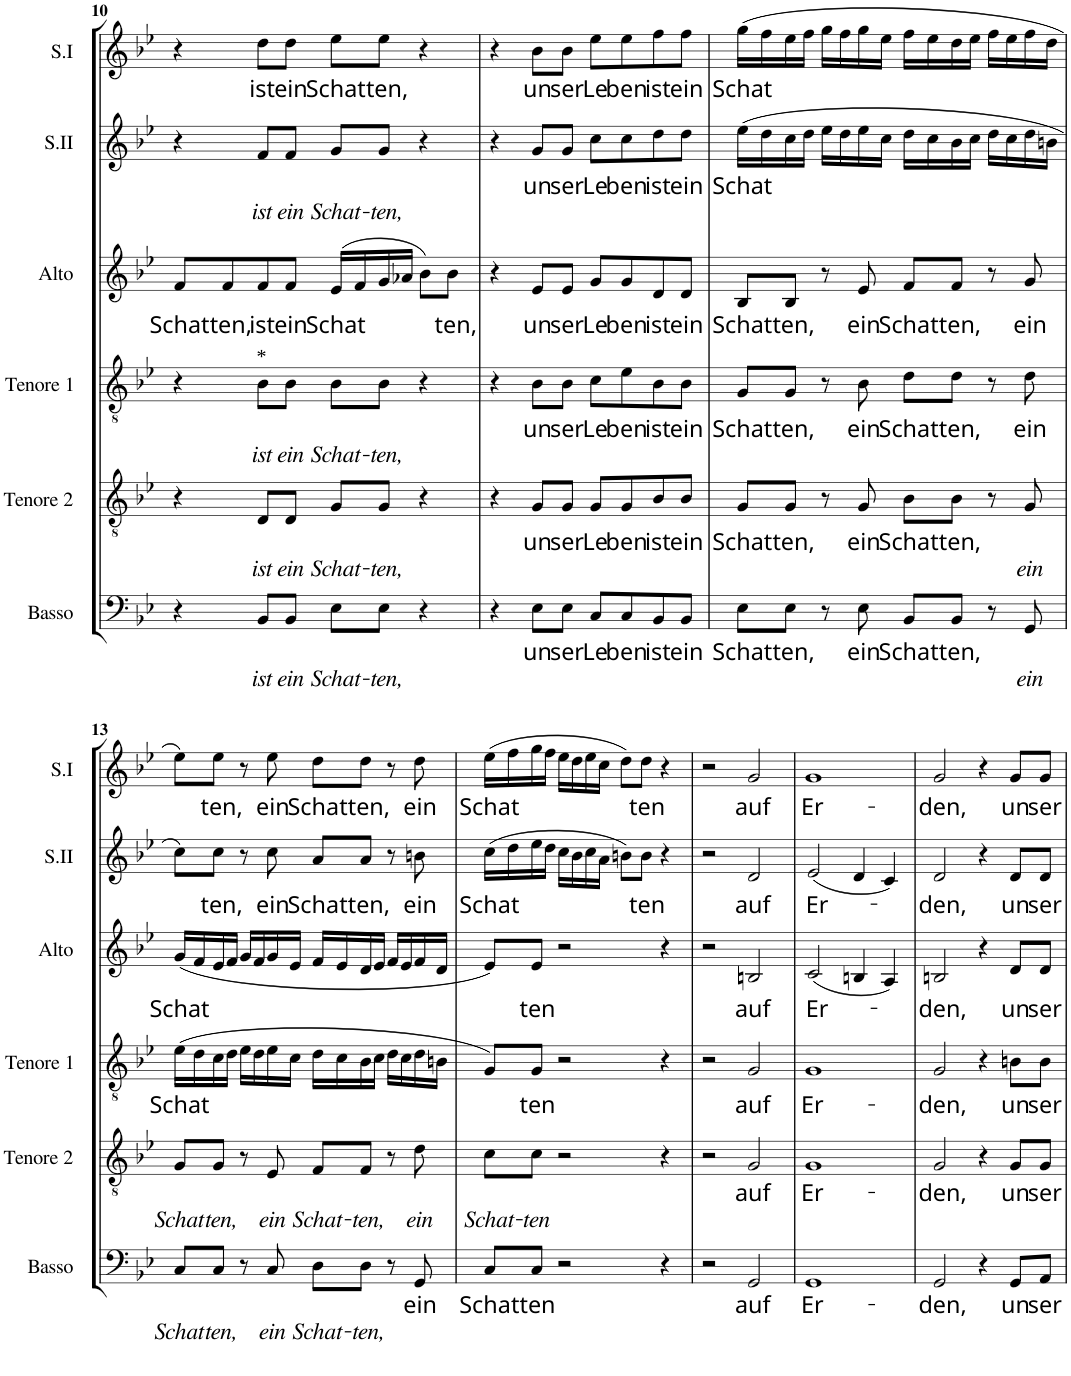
**kern	**text	**text	**kern	**text	**text	**kern	**text	**text	**kern	**text	**kern	**text	**text	**kern	**text
*part6	*part6	*part6	*part5	*part5	*part5	*part4	*part4	*part4	*part3	*part3	*part2	*part2	*part2	*part1	*part1
*staff6	*staff6	*staff6	*staff5	*staff5	*staff5	*staff4	*staff4	*staff4	*staff3	*staff3	*staff2	*staff2	*staff2	*staff1	*staff1
*I"Basso	*	*	*I"Tenore 2	*	*	*I"Tenore 1	*	*	*I"Alto	*	*I"Soprane II	*	*	*I"Soprane I	*
*I'Basso	*	*	*I'Tenore 2	*	*	*I'Tenore 1	*	*	*I'Alto	*	*I'S.II	*	*	*I'S.I	*
!!LO:PB:g=z
*clefF4	*	*	*clefGv2	*	*	*clefGv2	*	*	*clefG2	*	*clefG2	*	*	*clefG2	*
*k[b-e-]	*	*	*k[b-e-]	*	*	*k[b-e-]	*	*	*k[b-e-]	*	*k[b-e-]	*	*	*k[b-e-]	*
*B-:	*	*	*B-:	*	*	*B-:	*	*	*B-:	*	*B-:	*	*	*B-:	*
*M4/4	*	*	*M4/4	*	*	*M4/4	*	*	*M4/4	*	*M4/4	*	*	*M4/4	*
*met(c)	*	*	*met(c)	*	*	*met(c)	*	*	*met(c)	*	*met(c)	*	*	*met(c)	*
=10	=10	=10	=10	=10	=10	=10	=10	=10	=10	=10	=10	=10	=10	=10	=10
!	!	!	!	!	!	!	!	!	!	!LO:LY:b	!	!	!	!	!
4r	.	.	4r	.	.	4r	.	.	8f/L	Schat-	4r	.	.	4r	.
!	!	!	!	!	!	!	!	!	!	!LO:LY:b	!	!	!	!	!
.	.	.	.	.	.	.	.	.	8f/	-ten,	.	.	.	.	.
!	!	!	!	!	!	!	!	!	!LO:TX:b:t=*	!	!	!	!	!	!
!	!	!LO:LY:b	!	!	!LO:LY:b	!	!	!LO:LY:b	!	!LO:LY:b	!	!	!LO:LY:b	!	!LO:LY:b
8BB-/L	.	ist	8D/L	.	ist	8B-\L	.	ist	8f/	ist	8f/L	.	ist	8dd\L	ist
!	!	!LO:LY:b	!	!	!LO:LY:b	!	!	!LO:LY:b	!	!LO:LY:b	!	!	!LO:LY:b	!	!LO:LY:b
8BB-/J	.	ein	8D/J	.	ein	8B-\J	.	ein	8f/J	ein	8f/J	.	ein	8dd\J	ein
!	!	!LO:LY:b	!	!	!LO:LY:b	!	!	!LO:LY:b	!	!LO:LY:b	!	!	!LO:LY:b	!	!LO:LY:b
8E-\L	.	Schat-	8G/L	.	Schat-	8B-\L	.	Schat-	(16e-/LL	Schat	8g/L	.	Schat-	8ee-\L	Schat-
.	.	.	.	.	.	.	.	.	16f/	.	.	.	.	.	.
!	!	!LO:LY:b	!	!	!LO:LY:b	!	!	!LO:LY:b	!	!	!	!	!LO:LY:b	!	!LO:LY:b
8E-\J	.	-ten,	8G/J	.	-ten,	8B-\J	.	-ten,	16g/	.	8g/J	.	-ten,	8ee-\J	-ten,
.	.	.	.	.	.	.	.	.	16a-X/JJ	.	.	.	.	.	.
4r	.	.	4r	.	.	4r	.	.	8b-\L)	.	4r	.	.	4r	.
!	!	!	!	!	!	!	!	!	!	!LO:LY:b	!	!	!	!	!
.	.	.	.	.	.	.	.	.	8b-\J	ten,	.	.	.	.	.
=11	=11	=11	=11	=11	=11	=11	=11	=11	=11	=11	=11	=11	=11	=11	=11
4r	.	.	4r	.	.	4r	.	.	4r	.	4r	.	.	4r	.
!	!LO:LY:b	!	!	!LO:LY:b	!	!	!LO:LY:b	!	!	!LO:LY:b	!	!LO:LY:b	!	!	!LO:LY:b
8E-\L	un-	.	8G/L	un-	.	8B-\L	un-	.	8e-/L	un-	8g/L	un-	.	8b-\L	un-
!	!LO:LY:b	!	!	!LO:LY:b	!	!	!LO:LY:b	!	!	!LO:LY:b	!	!LO:LY:b	!	!	!LO:LY:b
8E-\J	-ser	.	8G/J	-ser	.	8B-\J	-ser	.	8e-/J	-ser	8g/J	-ser	.	8b-\J	-ser
!	!LO:LY:b	!	!	!LO:LY:b	!	!	!LO:LY:b	!	!	!LO:LY:b	!	!LO:LY:b	!	!	!LO:LY:b
8C/L	Le-	.	8G/L	Le-	.	8c\L	Le-	.	8g/L	Le-	8cc\L	Le-	.	8ee-\L	Le-
!	!LO:LY:b	!	!	!LO:LY:b	!	!	!LO:LY:b	!	!	!LO:LY:b	!	!LO:LY:b	!	!	!LO:LY:b
8C/	-ben	.	8G/	-ben	.	8e-\	-ben	.	8g/	-ben	8cc\	-ben	.	8ee-\	-ben
!	!LO:LY:b	!	!	!LO:LY:b	!	!	!LO:LY:b	!	!	!LO:LY:b	!	!LO:LY:b	!	!	!LO:LY:b
8BB-/	ist	.	8B-/	ist	.	8B-\	ist	.	8d/	ist	8dd\	ist	.	8ff\	ist
!	!LO:LY:b	!	!	!LO:LY:b	!	!	!LO:LY:b	!	!	!LO:LY:b	!	!LO:LY:b	!	!	!LO:LY:b
8BB-/J	ein	.	8B-/J	ein	.	8B-\J	ein	.	8d/J	ein	8dd\J	ein	.	8ff\J	ein
=12	=12	=12	=12	=12	=12	=12	=12	=12	=12	=12	=12	=12	=12	=12	=12
!	!LO:LY:b	!	!	!LO:LY:b	!	!	!LO:LY:b	!	!	!LO:LY:b	!	!LO:LY:b	!	!	!LO:LY:b
8E-\L	Schat-	.	8G/L	Schat-	.	8G/L	Schat-	.	8B-/L	Schat-	(16ee-\LL	Schat	.	(16gg\LL	Schat
.	.	.	.	.	.	.	.	.	.	.	16dd\	.	.	16ff\	.
!	!LO:LY:b	!	!	!LO:LY:b	!	!	!LO:LY:b	!	!	!LO:LY:b	!	!	!	!	!
8E-\J	-ten,	.	8G/J	-ten,	.	8G/J	-ten,	.	8B-/J	-ten,	16cc\	.	.	16ee-\	.
.	.	.	.	.	.	.	.	.	.	.	16dd\JJ	.	.	16ff\JJ	.
8r	.	.	8r	.	.	8r	.	.	8r	.	16ee-\LL	.	.	16gg\LL	.
.	.	.	.	.	.	.	.	.	.	.	16dd\	.	.	16ff\	.
!	!LO:LY:b	!	!	!LO:LY:b	!	!	!LO:LY:b	!	!	!LO:LY:b	!	!	!	!	!
8E-\	ein	.	8G/	ein	.	8B-\	ein	.	8e-/	ein	16ee-\	.	.	16gg\	.
.	.	.	.	.	.	.	.	.	.	.	16cc\JJ	.	.	16ee-\JJ	.
!	!LO:LY:b	!	!	!LO:LY:b	!	!	!LO:LY:b	!	!	!LO:LY:b	!	!	!	!	!
8BB-/L	Schat-	.	8B-\L	Schat-	.	8d\L	Schat-	.	8f/L	Schat-	16dd\LL	.	.	16ff\LL	.
.	.	.	.	.	.	.	.	.	.	.	16cc\	.	.	16ee-\	.
!	!LO:LY:b	!	!	!LO:LY:b	!	!	!LO:LY:b	!	!	!LO:LY:b	!	!	!	!	!
8BB-/J	-ten,	.	8B-\J	-ten,	.	8d\J	-ten,	.	8f/J	-ten,	16b-\	.	.	16dd\	.
.	.	.	.	.	.	.	.	.	.	.	16cc\JJ	.	.	16ee-\JJ	.
8r	.	.	8r	.	.	8r	.	.	8r	.	16dd\LL	.	.	16ff\LL	.
.	.	.	.	.	.	.	.	.	.	.	16cc\	.	.	16ee-\	.
!	!	!LO:LY:b	!	!	!LO:LY:b	!	!LO:LY:b	!	!	!LO:LY:b	!	!	!	!	!
8GG/	.	ein	8G/	.	ein	8d\	ein	.	8g/	ein	16dd\	.	.	16ff\	.
.	.	.	.	.	.	.	.	.	.	.	16bn\JJ	.	.	16dd\JJ	.
!!LO:LB:g=z
=13	=13	=13	=13	=13	=13	=13	=13	=13	=13	=13	=13	=13	=13	=13	=13
!	!	!LO:LY:b	!	!	!LO:LY:b	!	!LO:LY:b	!	!	!LO:LY:b	!	!	!	!	!
8C/L	.	Schat-	8G/L	.	Schat-	(16e-\LL	Schat	.	(16g/LL	Schat	8cc\L)	.	.	8ee-\L)	.
.	.	.	.	.	.	16d\	.	.	16f/	.	.	.	.	.	.
!	!	!LO:LY:b	!	!	!LO:LY:b	!	!	!	!	!	!	!LO:LY:b	!	!	!LO:LY:b
8C/J	.	-ten,	8G/J	.	-ten,	16c\	.	.	16e-/	.	8cc\J	ten,	.	8ee-\J	ten,
.	.	.	.	.	.	16d\JJ	.	.	16f/JJ	.	.	.	.	.	.
8r	.	.	8r	.	.	16e-\LL	.	.	16g/LL	.	8r	.	.	8r	.
.	.	.	.	.	.	16d\	.	.	16f/	.	.	.	.	.	.
!	!	!LO:LY:b	!	!	!LO:LY:b	!	!	!	!	!	!	!LO:LY:b	!	!	!LO:LY:b
8C/	.	ein	8E-/	.	ein	16e-\	.	.	16g/	.	8cc\	ein	.	8ee-\	ein
.	.	.	.	.	.	16c\JJ	.	.	16e-/JJ	.	.	.	.	.	.
!	!	!LO:LY:b	!	!	!LO:LY:b	!	!	!	!	!	!	!LO:LY:b	!	!	!LO:LY:b
8D\L	.	Schat-	8F/L	.	Schat-	16d\LL	.	.	16f/LL	.	8a/L	Schat-	.	8dd\L	Schat-
.	.	.	.	.	.	16c\	.	.	16e-/	.	.	.	.	.	.
!	!	!LO:LY:b	!	!	!LO:LY:b	!	!	!	!	!	!	!LO:LY:b	!	!	!LO:LY:b
8D\J	.	-ten,	8F/J	.	-ten,	16B-\	.	.	16d/	.	8a/J	-ten,	.	8dd\J	-ten,
.	.	.	.	.	.	16c\JJ	.	.	16e-/JJ	.	.	.	.	.	.
8r	.	.	8r	.	.	16d\LL	.	.	16f/LL	.	8r	.	.	8r	.
.	.	.	.	.	.	16c\	.	.	16e-/	.	.	.	.	.	.
!	!LO:LY:b	!	!	!	!LO:LY:b	!	!	!	!	!	!	!LO:LY:b	!	!	!LO:LY:b
8GG/	ein	.	8d\	.	ein	16d\	.	.	16f/	.	8bn\	ein	.	8dd\	ein
.	.	.	.	.	.	16Bn\JJ	.	.	16d/JJ	.	.	.	.	.	.
=14	=14	=14	=14	=14	=14	=14	=14	=14	=14	=14	=14	=14	=14	=14	=14
!	!LO:LY:b	!	!	!	!LO:LY:b	!	!	!	!	!	!	!LO:LY:b	!	!	!LO:LY:b
8C/L	Schat-	.	8c\L	.	Schat-	8G/L)	.	.	8e-/L)	.	(16cc\LL	Schat	.	(16ee-\LL	Schat
.	.	.	.	.	.	.	.	.	.	.	16dd\	.	.	16ff\	.
!	!LO:LY:b	!	!	!	!LO:LY:b	!	!LO:LY:b	!	!	!LO:LY:b	!	!	!	!	!
8C/J	-ten	.	8c\J	.	-ten	8G/J	ten	.	8e-/J	ten	16ee-\	.	.	16gg\	.
.	.	.	.	.	.	.	.	.	.	.	16dd\JJ	.	.	16ff\JJ	.
2r	.	.	2r	.	.	2r	.	.	2r	.	16cc\LL	.	.	16ee-\LL	.
.	.	.	.	.	.	.	.	.	.	.	16b-\	.	.	16dd\	.
.	.	.	.	.	.	.	.	.	.	.	16cc\	.	.	16ee-\	.
.	.	.	.	.	.	.	.	.	.	.	16a\JJ	.	.	16cc\JJ	.
.	.	.	.	.	.	.	.	.	.	.	8bn\L)	.	.	8dd\L)	.
!	!	!	!	!	!	!	!	!	!	!	!	!LO:LY:b	!	!	!LO:LY:b
.	.	.	.	.	.	.	.	.	.	.	8b\J	ten	.	8dd\J	ten
4r	.	.	4r	.	.	4r	.	.	4r	.	4r	.	.	4r	.
=15	=15	=15	=15	=15	=15	=15	=15	=15	=15	=15	=15	=15	=15	=15	=15
2r	.	.	2r	.	.	2r	.	.	2r	.	2r	.	.	2r	.
!	!LO:LY:b	!	!	!LO:LY:b	!	!	!LO:LY:b	!	!	!LO:LY:b	!	!LO:LY:b	!	!	!LO:LY:b
2GG/	auf	.	2G/	auf	.	2G/	auf	.	2Bn/	auf	2d/	auf	.	2g/	auf
=16	=16	=16	=16	=16	=16	=16	=16	=16	=16	=16	=16	=16	=16	=16	=16
!	!LO:LY:b	!	!	!LO:LY:b	!	!	!LO:LY:b	!	!	!LO:LY:b	!	!LO:LY:b	!	!	!LO:LY:b
1GG	Er-	.	1G	Er-	.	1G	Er-	.	(<2c/	Er-	(<2e-/	Er-	.	1g	Er-
.	.	.	.	.	.	.	.	.	4Bn/	.	4d/	.	.	.	.
.	.	.	.	.	.	.	.	.	4A/)	.	4c/)	.	.	.	.
=17	=17	=17	=17	=17	=17	=17	=17	=17	=17	=17	=17	=17	=17	=17	=17
!	!LO:LY:b	!	!	!LO:LY:b	!	!	!LO:LY:b	!	!	!LO:LY:b	!	!LO:LY:b	!	!	!LO:LY:b
2GG/	-den,	.	2G/	-den,	.	2G/	-den,	.	2Bn/	-den,	2d/	-den,	.	2g/	-den,
4r	.	.	4r	.	.	4r	.	.	4r	.	4r	.	.	4r	.
!	!LO:LY:b	!	!	!LO:LY:b	!	!	!LO:LY:b	!	!	!LO:LY:b	!	!LO:LY:b	!	!	!LO:LY:b
8GG/L	un-	.	8G/L	un-	.	8Bn\L	un-	.	8d/L	un-	8d/L	un-	.	8g/L	un-
!	!LO:LY:b	!	!	!LO:LY:b	!	!	!LO:LY:b	!	!	!LO:LY:b	!	!LO:LY:b	!	!	!LO:LY:b
8AA/J	-ser	.	8G/J	-ser	.	8B\J	-ser	.	8d/J	-ser	8d/J	-ser	.	8g/J	-ser
=	=	=	=	=	=	=	=	=	=	=	=	=	=	=	=
*-	*-	*-	*-	*-	*-	*-	*-	*-	*-	*-	*-	*-	*-	*-	*-
